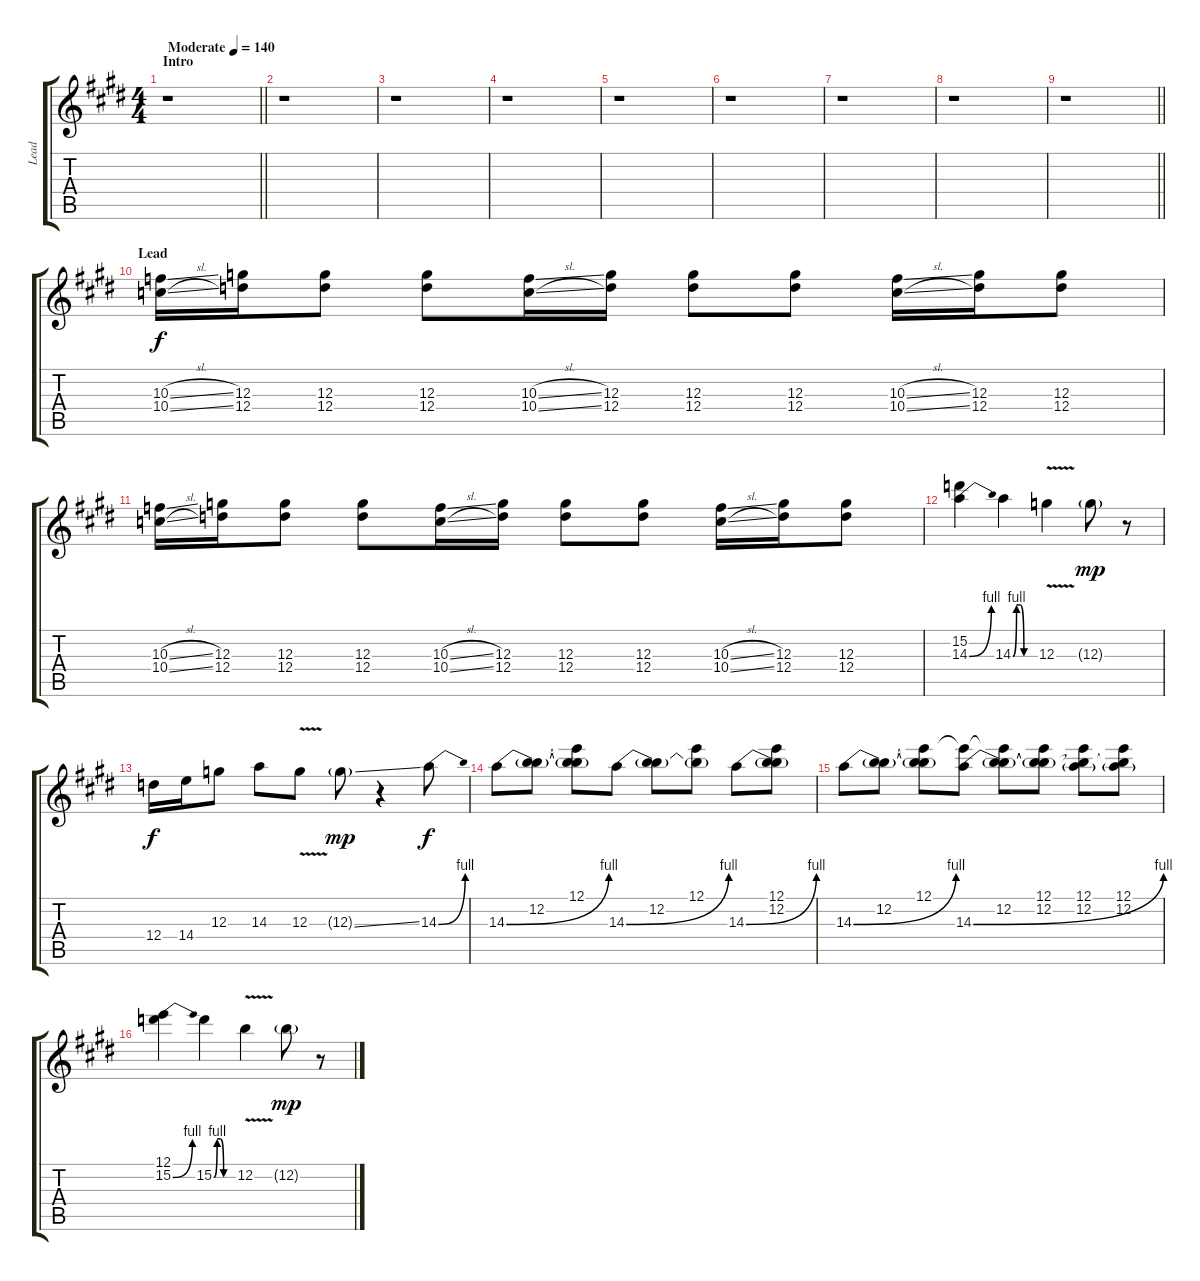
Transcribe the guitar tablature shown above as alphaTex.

\track ("Lead" "Lead") {instrument distortionguitar}
\staff {score tabs}
\tuning (E4 B3 G3 D3 A2 E2) {hide}
\ts (4 4)
\section ("" "Intro")
\tempo (140 "Moderate")
\clef g2
\barLineRight lightlight
\ks c#minor
r.1{dy f instrument distortionguitar} |
r.1 |
r.1 |
r.1 |
r.1 |
r.1 |
r.1 |
r.1 |
\barLineRight lightlight
r.1 |
\section ("" "Lead")
(10.3{sl} 10.4{sl}).16 (12.3 12.4).16 (12.3 12.4).8 (12.3 12.4).8 (10.3{sl} 10.4{sl}).16 (12.3 12.4).16 (12.3 12.4).8 (12.3 12.4).8 (10.3{sl} 10.4{sl}).16 (12.3 12.4).16 (12.3 12.4).8 |
(10.3{sl} 10.4{sl}).16 (12.3 12.4).16 (12.3 12.4).8 (12.3 12.4).8 (10.3{sl} 10.4{sl}).16 (12.3 12.4).16 (12.3 12.4).8 (12.3 12.4).8 (10.3{sl} 10.4{sl}).16 (12.3 12.4).16 (12.3 12.4).8 |
(15.2 14.3{be (bend 0 0 60 4)}).4 14.3{be (custom 0 0 10 4 20 4 30 0 60 0)}.4 12.3{v}.4 12.3{g}.8{dy mp} r.8 |
12.4.16{dy f} 14.4.16 12.3.8 14.3.8 12.3{v}.8 12.3{ss g}.8{dy mp} r.4 14.3{be (bend 0 0 60 4)}.8{dy f} |
14.3{be (bend 0 0 60 4)}.8 (12.2 14.3{t}).8 (12.1 12.2{t} 14.3{t}).8 14.3{be (bend 0 0 60 4)}.8 (12.2 14.3{t}).8 (12.1 14.3{t}).8 14.3{be (bend 0 0 60 4)}.8 (12.1 12.2 14.3{t}).8 |
14.3{be (bend 0 0 60 4)}.8 (12.2 14.3{t}).8 (12.1 12.2{t} 14.3{t}).8 (12.1{t} 14.3{be (bend 0 0 60 4)}).8 (12.1{t} 12.2 14.3{t}).8 (12.1 12.2 14.3{t}).8 (12.1 12.2 14.3{t}).8 (12.1 12.2 14.3{t}).8 |
(12.1 15.2{be (bend 0 0 60 4)}).4 15.2{be (custom 0 0 10 4 20 4 30 0 60 0)}.4 12.2{v}.4 12.2{g}.8{dy mp} r.8
